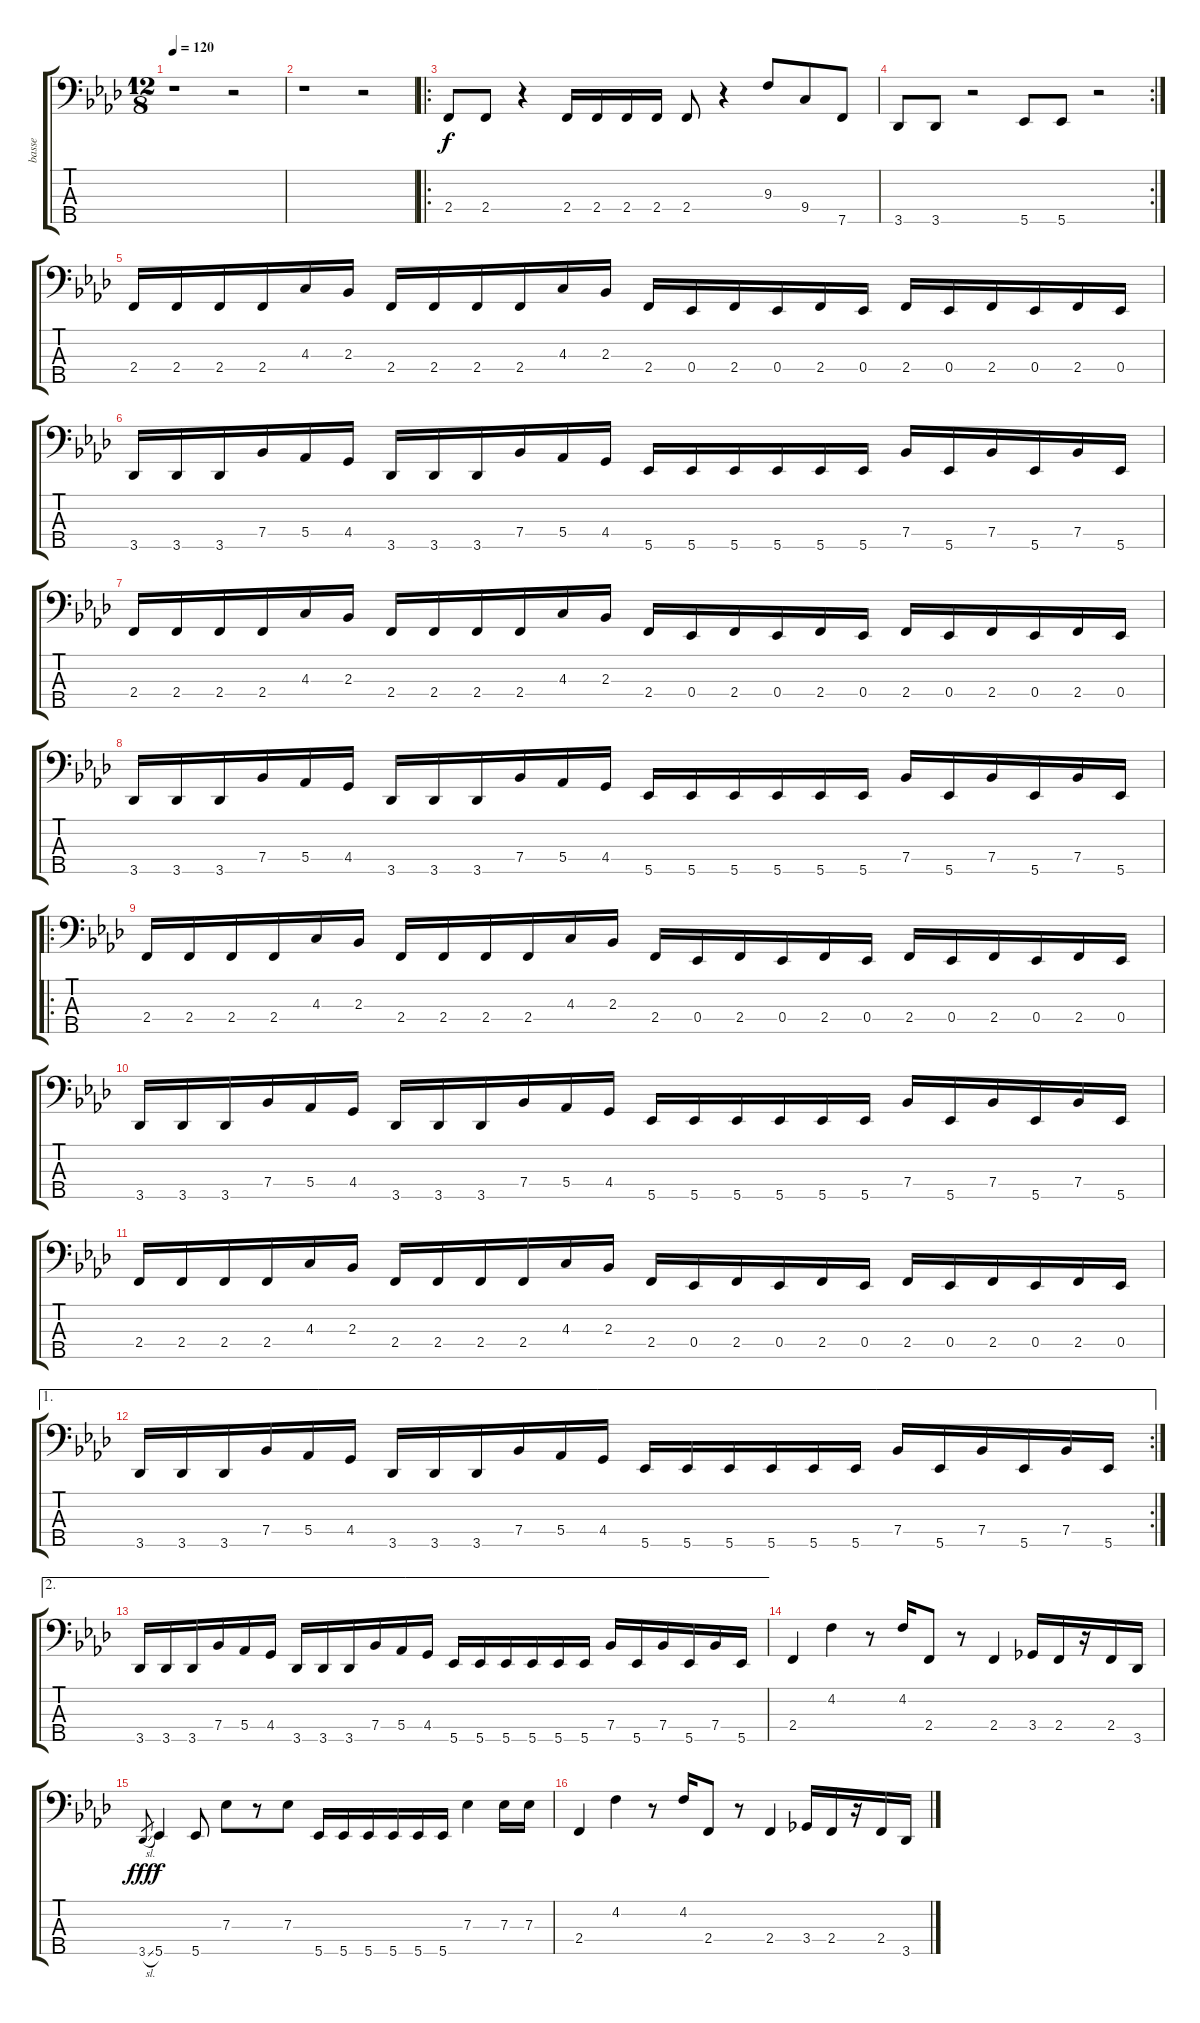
\track ("basse" "basse") {instrument electricbassfinger}
\staff {score tabs}
\tuning (Gb2 Db2 Ab1 Eb1 Bb0) {hide}
\ts (12 8)
\tempo 120
\clef f4
\ks fminor
r.1{dy f instrument electricbassfinger} r.2 |
r.1 r.2 |
\ro
2.4.8 2.4.8 r.4 2.4.16 2.4.16 2.4.16 2.4.16 2.4.8 r.4 9.3.8 9.4.8 7.5.8 |
\rc 2
3.5.8 3.5.8 r.2 5.5.8 5.5.8 r.2 |
2.4.16 2.4.16 2.4.16 2.4.16 4.3.16 2.3.16 2.4.16 2.4.16 2.4.16 2.4.16 4.3.16 2.3.16 2.4.16 0.4.16 2.4.16 0.4.16 2.4.16 0.4.16 2.4.16 0.4.16 2.4.16 0.4.16 2.4.16 0.4.16 |
3.5.16 3.5.16 3.5.16 7.4.16 5.4.16 4.4.16 3.5.16 3.5.16 3.5.16 7.4.16 5.4.16 4.4.16 5.5.16 5.5.16 5.5.16 5.5.16 5.5.16 5.5.16 7.4.16 5.5.16 7.4.16 5.5.16 7.4.16 5.5.16 |
2.4.16 2.4.16 2.4.16 2.4.16 4.3.16 2.3.16 2.4.16 2.4.16 2.4.16 2.4.16 4.3.16 2.3.16 2.4.16 0.4.16 2.4.16 0.4.16 2.4.16 0.4.16 2.4.16 0.4.16 2.4.16 0.4.16 2.4.16 0.4.16 |
3.5.16 3.5.16 3.5.16 7.4.16 5.4.16 4.4.16 3.5.16 3.5.16 3.5.16 7.4.16 5.4.16 4.4.16 5.5.16 5.5.16 5.5.16 5.5.16 5.5.16 5.5.16 7.4.16 5.5.16 7.4.16 5.5.16 7.4.16 5.5.16 |
\ro
2.4.16 2.4.16 2.4.16 2.4.16 4.3.16 2.3.16 2.4.16 2.4.16 2.4.16 2.4.16 4.3.16 2.3.16 2.4.16 0.4.16 2.4.16 0.4.16 2.4.16 0.4.16 2.4.16 0.4.16 2.4.16 0.4.16 2.4.16 0.4.16 |
3.5.16 3.5.16 3.5.16 7.4.16 5.4.16 4.4.16 3.5.16 3.5.16 3.5.16 7.4.16 5.4.16 4.4.16 5.5.16 5.5.16 5.5.16 5.5.16 5.5.16 5.5.16 7.4.16 5.5.16 7.4.16 5.5.16 7.4.16 5.5.16 |
2.4.16 2.4.16 2.4.16 2.4.16 4.3.16 2.3.16 2.4.16 2.4.16 2.4.16 2.4.16 4.3.16 2.3.16 2.4.16 0.4.16 2.4.16 0.4.16 2.4.16 0.4.16 2.4.16 0.4.16 2.4.16 0.4.16 2.4.16 0.4.16 |
\ae 1
\rc 2
3.5.16 3.5.16 3.5.16 7.4.16 5.4.16 4.4.16 3.5.16 3.5.16 3.5.16 7.4.16 5.4.16 4.4.16 5.5.16 5.5.16 5.5.16 5.5.16 5.5.16 5.5.16 7.4.16 5.5.16 7.4.16 5.5.16 7.4.16 5.5.16 |
\ae 2
3.5.16 3.5.16 3.5.16 7.4.16 5.4.16 4.4.16 3.5.16 3.5.16 3.5.16 7.4.16 5.4.16 4.4.16 5.5.16 5.5.16 5.5.16 5.5.16 5.5.16 5.5.16 7.4.16 5.5.16 7.4.16 5.5.16 7.4.16 5.5.16 |
2.4.4 4.2.4 r.8 4.2.16 2.4.8 r.8 2.4.4 3.4.16 2.4.16 r.16 2.4.16 3.5.16 |
3.5{sl}.8{gr dy fff} 5.5.4{dy f} 5.5.8 7.3.8 r.8 7.3.8 5.5.16 5.5.16 5.5.16 5.5.16 5.5.16 5.5.16 7.3.4 7.3.16 7.3.16 |
2.4.4 4.2.4 r.8 4.2.16 2.4.8 r.8 2.4.4 3.4.16 2.4.16 r.16 2.4.16 3.5.16
